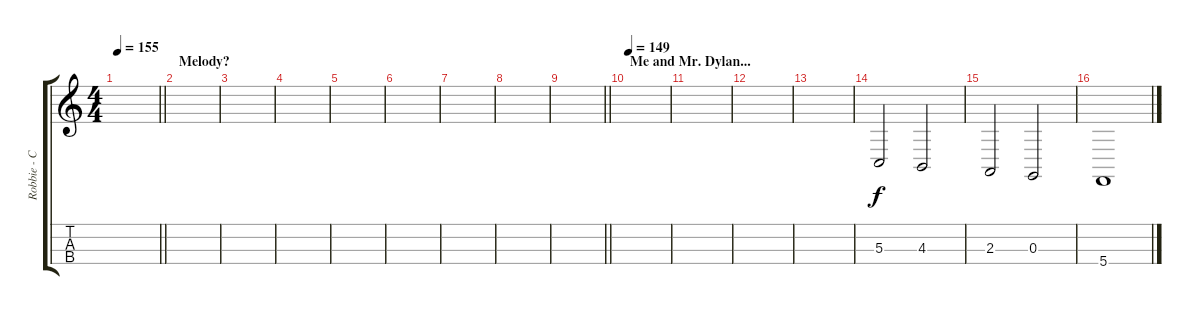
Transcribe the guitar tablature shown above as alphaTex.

\track ("Robbie - Cello" "Robbie - C") {instrument cello}
\staff {score tabs}
\tuning (A3 D3 G2 C2) {hide}
\ts (4 4)
\tempo 155
\clef g2
\barLineRight lightlight
\ks c
|
\section ("" "Melody?")
|
|
|
|
|
|
|
\barLineRight lightlight
|
\section ("" "Me and Mr. Dylan...")
\tempo 149
|
|
|
|
5.3.2{volume 9} 4.3.2 |
2.3.2 0.3.2 |
5.4.1
